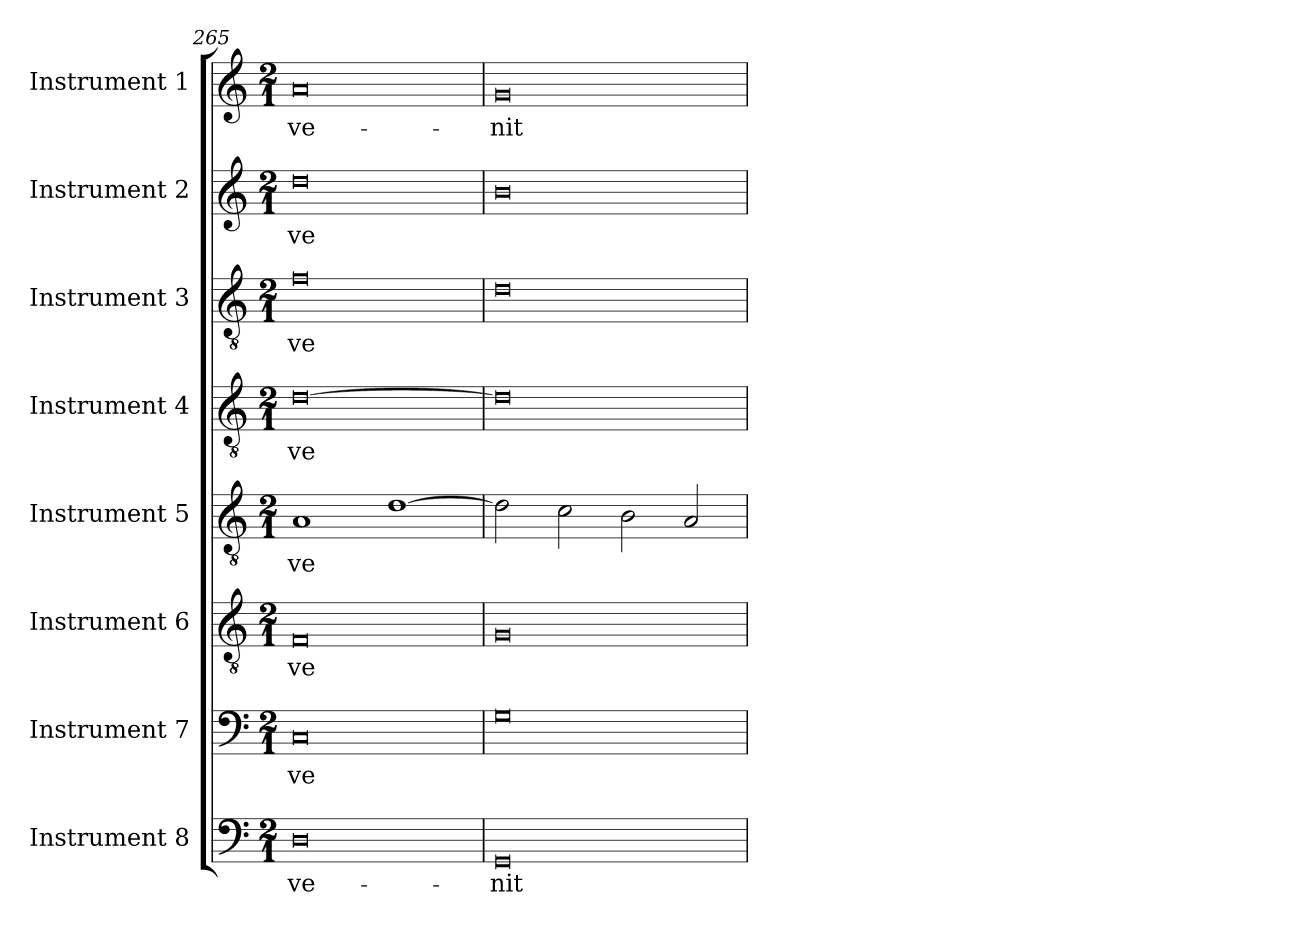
**kern	**text	**kern	**text	**kern	**text	**kern	**text	**kern	**text	**kern	**text	**kern	**text	**kern	**text
*part8	*part8	*part7	*part7	*part6	*part6	*part5	*part5	*part4	*part4	*part3	*part3	*part2	*part2	*part1	*part1
*staff8	*staff8	*staff7	*staff7	*staff6	*staff6	*staff5	*staff5	*staff4	*staff4	*staff3	*staff3	*staff2	*staff2	*staff1	*staff1
*I"Instrument 8	*	*I"Instrument 7	*	*I"Instrument 6	*	*I"Instrument 5	*	*I"Instrument 4	*	*I"Instrument 3	*	*I"Instrument 2	*	*I"Instrument 1	*
*clefF4	*	*clefF4	*	*clefGv2	*	*clefGv2	*	*clefGv2	*	*clefGv2	*	*clefG2	*	*clefG2	*
*k[]	*	*k[]	*	*k[]	*	*k[]	*	*k[]	*	*k[]	*	*k[]	*	*k[]	*
*C:	*	*C:	*	*C:	*	*C:	*	*C:	*	*C:	*	*C:	*	*C:	*
*M2/1	*	*M2/1	*	*M2/1	*	*M2/1	*	*M2/1	*	*M2/1	*	*M2/1	*	*M2/1	*
=265	=265	=265	=265	=265	=265	=265	=265	=265	=265	=265	=265	=265	=265	=265	=265
!	!LO:LY:b:cj	!	!LO:LY:b:cj	!	!LO:LY:b:cj	!	!LO:LY:b:cj	!	!LO:LY:b:cj	!	!LO:LY:b:cj	!	!LO:LY:b:cj	!	!LO:LY:b:cj
0D	ve-	0C	ve-	0F	ve-	1A	ve-	[<0d	ve-	0f	ve-	0dd	ve-	0a	ve-
!	!	!	!	!	!	!	!LO:LY:b:cj	!	!	!	!	!	!	!	!
.	.	.	.	.	.	[<1d	--	.	.	.	.	.	.	.	.
!!LO:PB:g=z
=266	=266	=266	=266	=266	=266	=266	=266	=266	=266	=266	=266	=266	=266	=266	=266
!	!LO:LY:b:cj	!	!LO:LY:b:cj	!	!LO:LY:b:cj	!	!LO:LY:b:cj	!	!LO:LY:b:cj	!	!LO:LY:b:cj	!	!LO:LY:b:cj	!	!LO:LY:b:cj
0GG	-nit	0G	--	0G	--	2d\]	--	0d]	--	0d	--	0b	--	0g	-nit
!	!	!	!	!	!	!	!LO:LY:b:cj	!	!	!	!	!	!	!	!
.	.	.	.	.	.	2c\	--	.	.	.	.	.	.	.	.
!	!	!	!	!	!	!	!LO:LY:b:cj	!	!	!	!	!	!	!	!
.	.	.	.	.	.	2B\	--	.	.	.	.	.	.	.	.
!	!	!	!	!	!	!	!LO:LY:b:cj	!	!	!	!	!	!	!	!
.	.	.	.	.	.	2A/	--	.	.	.	.	.	.	.	.
=	=	=	=	=	=	=	=	=	=	=	=	=	=	=	=
*-	*-	*-	*-	*-	*-	*-	*-	*-	*-	*-	*-	*-	*-	*-	*-
